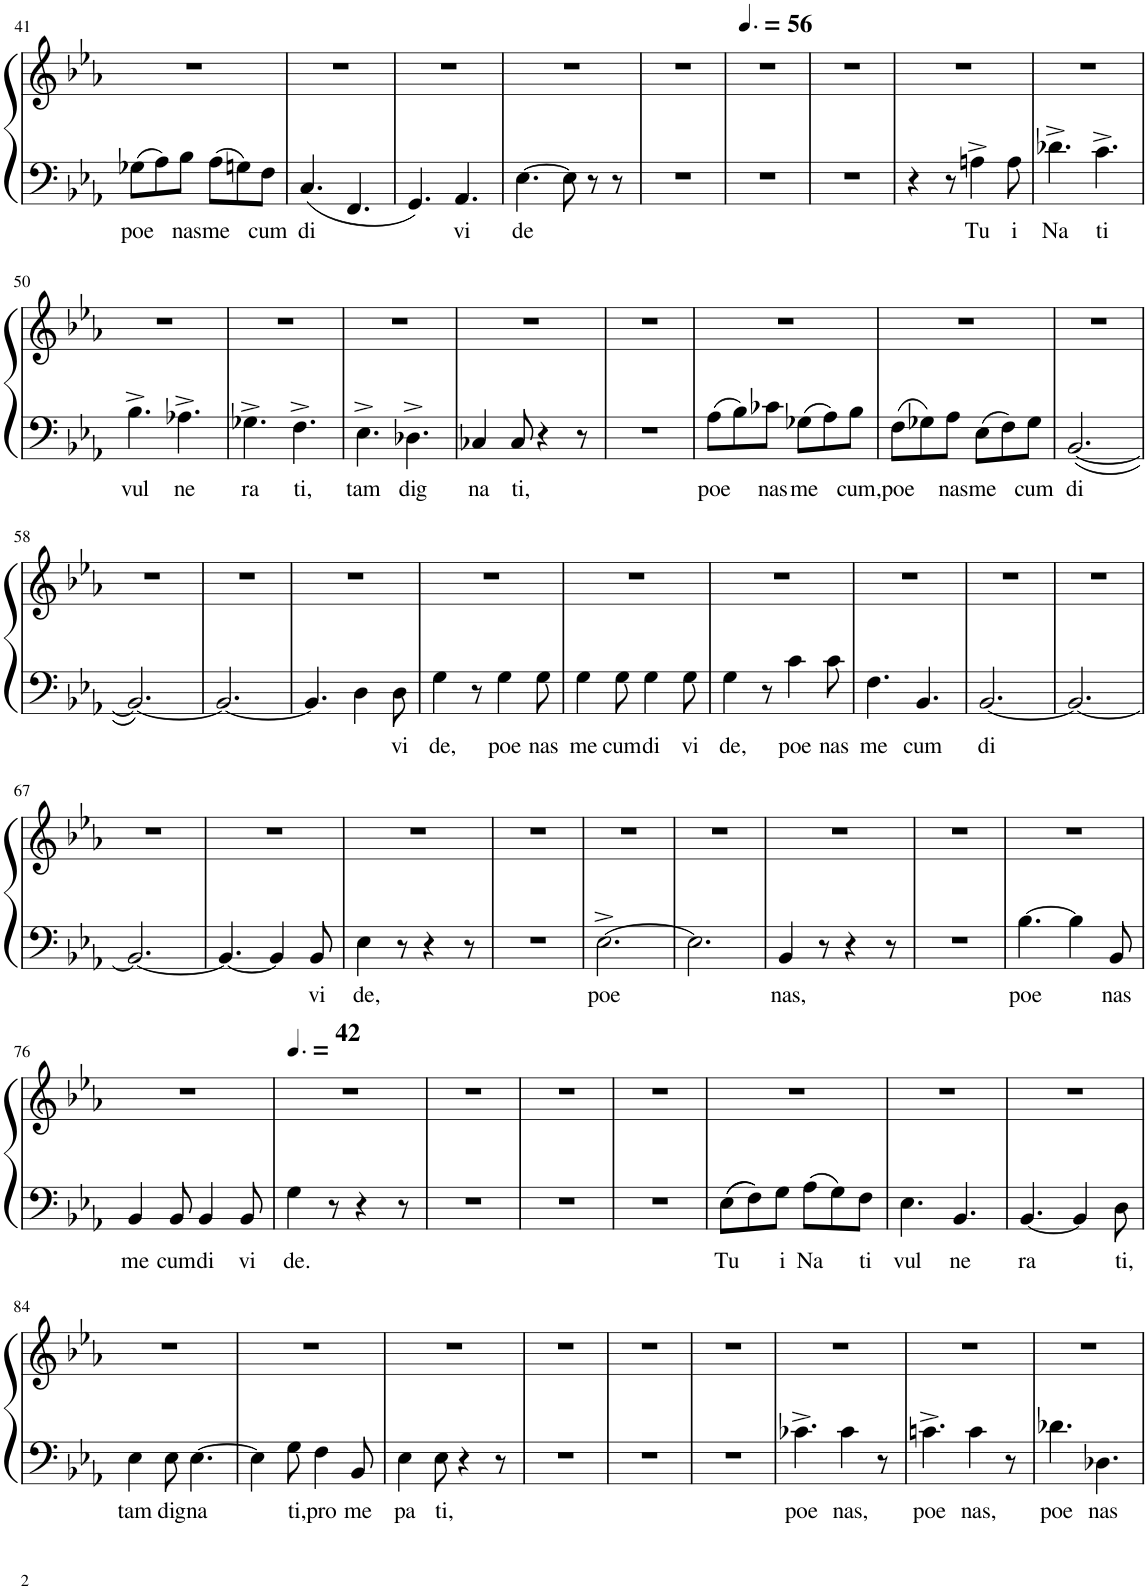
**kern	**text	**kern
*part1	*part1	*part1
*staff2	*staff2	*staff1
*I"Piano	*	*
*I'Pno.	*	*
!!LO:PB:g=z
*clefF4	*	*clefG2
*k[b-e-a-]	*	*k[b-e-a-]
*M6/8	*	*M6/8
=41	=41	=41
!	!LO:LY:b	!
8G-X\L	poe	2.r
8A-\	.	.
!	!LO:LY:b	!
8B-\J	nas	.
!	!LO:LY:b	!
8A-\L	me	.
8Gn\	.	.
!	!LO:LY:b	!
8F\J	cum	.
=42	=42	=42
!	!LO:LY:b	!
4.C/	di	2.r
4.FF/	.	.
=43	=43	=43
4.GG/	.	2.r
!	!LO:LY:b	!
4.AA-/	vi	.
=44	=44	=44
!	!LO:LY:b	!
[4.E-\	de	2.r
8E-\]	.	.
8r	.	.
8r	.	.
=45	=45	=45
2.r	.	2.r
=46	=46	=46
*	*	*MM84
2.r	.	2.r
=47	=47	=47
2.r	.	2.r
=48	=48	=48
4r	.	2.r
8r	.	.
!	!LO:LY:b	!
4An^\	Tu	.
!	!LO:LY:b	!
8A\	i	.
=49	=49	=49
!	!LO:LY:b	!
4.d-X^\	Na	2.r
!	!LO:LY:b	!
4.c^\	ti	.
!!LO:LB:g=z
=50	=50	=50
!	!LO:LY:b	!
4.B-^\	vul	2.r
!	!LO:LY:b	!
4.A-X^\	ne	.
=51	=51	=51
!	!LO:LY:b	!
4.G-X^\	ra	2.r
!	!LO:LY:b	!
4.F^\	ti,	.
=52	=52	=52
!	!LO:LY:b	!
4.E-^\	tam	2.r
!	!LO:LY:b	!
4.D-X^\	dig	.
=53	=53	=53
!	!LO:LY:b	!
4C-X/	na	2.r
!	!LO:LY:b	!
8C-/	ti,	.
4r	.	.
8r	.	.
=54	=54	=54
2.r	.	2.r
=55	=55	=55
!	!LO:LY:b	!
8A-\L	poe	2.r
8B-\	.	.
!	!LO:LY:b	!
8c-X\J	nas	.
!	!LO:LY:b	!
8G-X\L	me	.
8A-\	.	.
!	!LO:LY:b	!
8B-\J	cum,	.
=56	=56	=56
!	!LO:LY:b	!
8F\L	poe	2.r
8G-X\	.	.
!	!LO:LY:b	!
8A-\J	nas	.
!	!LO:LY:b	!
8E-\L	me	.
8F\	.	.
!	!LO:LY:b	!
8G-\J	cum	.
=57	=57	=57
!	!LO:LY:b	!
[2.BB-/	di	2.r
!!LO:LB:g=z
=58	=58	=58
2.BB-/_	.	2.r
=59	=59	=59
2.BB-/_	.	2.r
=60	=60	=60
4.BB-/]	.	2.r
4D\	.	.
!	!LO:LY:b	!
8D\	vi	.
=61	=61	=61
!	!LO:LY:b	!
4G\	de,	2.r
8r	.	.
!	!LO:LY:b	!
4G\	poe	.
!	!LO:LY:b	!
8G\	nas	.
=62	=62	=62
!	!LO:LY:b	!
4G\	me	2.r
!	!LO:LY:b	!
8G\	cum	.
!	!LO:LY:b	!
4G\	di	.
!	!LO:LY:b	!
8G\	vi	.
=63	=63	=63
!	!LO:LY:b	!
4G\	de,	2.r
8r	.	.
!	!LO:LY:b	!
4c\	poe	.
!	!LO:LY:b	!
8c\	nas	.
=64	=64	=64
!	!LO:LY:b	!
4.F\	me	2.r
!	!LO:LY:b	!
4.BB-/	cum	.
=65	=65	=65
!	!LO:LY:b	!
[2.BB-/	di	2.r
=66	=66	=66
2.BB-/_	.	2.r
!!LO:LB:g=z
=67	=67	=67
2.BB-/_	.	2.r
=68	=68	=68
4.BB-/_	.	2.r
4BB-/]	.	.
!	!LO:LY:b	!
8BB-/	vi	.
=69	=69	=69
!	!LO:LY:b	!
4E-\	de,	2.r
8r	.	.
4r	.	.
8r	.	.
=70	=70	=70
2.r	.	2.r
=71	=71	=71
!	!LO:LY:b	!
[2.E-^\	poe	2.r
=72	=72	=72
2.E-\]	.	2.r
=73	=73	=73
!	!LO:LY:b	!
4BB-/	nas,	2.r
8r	.	.
4r	.	.
8r	.	.
=74	=74	=74
2.r	.	2.r
=75	=75	=75
!	!LO:LY:b	!
[4.B-\	poe	2.r
4B-\]	.	.
!	!LO:LY:b	!
8BB-/	nas	.
!!LO:LB:g=z
=76	=76	=76
!	!LO:LY:b	!
4BB-/	me	2.r
!	!LO:LY:b	!
8BB-/	cum	.
!	!LO:LY:b	!
4BB-/	di	.
!	!LO:LY:b	!
8BB-/	vi	.
=77	=77	=77
!	!	!LO:TX:a:B:t=[quarter]
!	!	!LO:TX:a:t==
!	!LO:LY:b	!
*	*	*^
4G\	de.	2.r	4ryy
!	!	!	!LO:TX:a:B:t=42
8r	.	.	2ryy
4r	.	.	.
8r	.	.	.
*	*	*v	*v
=78	=78	=78
2.r	.	2.r
=79	=79	=79
2.r	.	2.r
=80	=80	=80
2.r	.	2.r
=81	=81	=81
!	!LO:LY:b	!
8E-\L	Tu	2.r
8F\	.	.
!	!LO:LY:b	!
8G\J	i	.
!	!LO:LY:b	!
8A-\L	Na	.
8G\	.	.
!	!LO:LY:b	!
8F\J	ti	.
=82	=82	=82
!	!LO:LY:b	!
4.E-\	vul	2.r
!	!LO:LY:b	!
4.BB-/	ne	.
=83	=83	=83
!	!LO:LY:b	!
[4.BB-/	ra	2.r
4BB-/]	.	.
!	!LO:LY:b	!
8D\	ti,	.
!!LO:LB:g=z
=84	=84	=84
!	!LO:LY:b	!
4E-\	tam	2.r
!	!LO:LY:b	!
8E-\	dig	.
!	!LO:LY:b	!
[4.E-\	na	.
=85	=85	=85
4E-\]	.	2.r
!	!LO:LY:b	!
8G\	ti,	.
!	!LO:LY:b	!
4F\	pro	.
!	!LO:LY:b	!
8BB-/	me	.
=86	=86	=86
!	!LO:LY:b	!
4E-\	pa	2.r
!	!LO:LY:b	!
8E-\	ti,	.
4r	.	.
8r	.	.
=87	=87	=87
2.r	.	2.r
=88	=88	=88
2.r	.	2.r
=89	=89	=89
2.r	.	2.r
=90	=90	=90
!	!LO:LY:b	!
4.c-X^\	poe	2.r
!	!LO:LY:b	!
4c-\	nas,	.
8r	.	.
=91	=91	=91
!	!LO:LY:b	!
4.cn^\	poe	2.r
!	!LO:LY:b	!
4c\	nas,	.
8r	.	.
=92	=92	=92
!	!LO:LY:b	!
4.d-X\	poe	2.r
!	!LO:LY:b	!
4.D-X\	nas	.
=	=	=
*-	*-	*-
